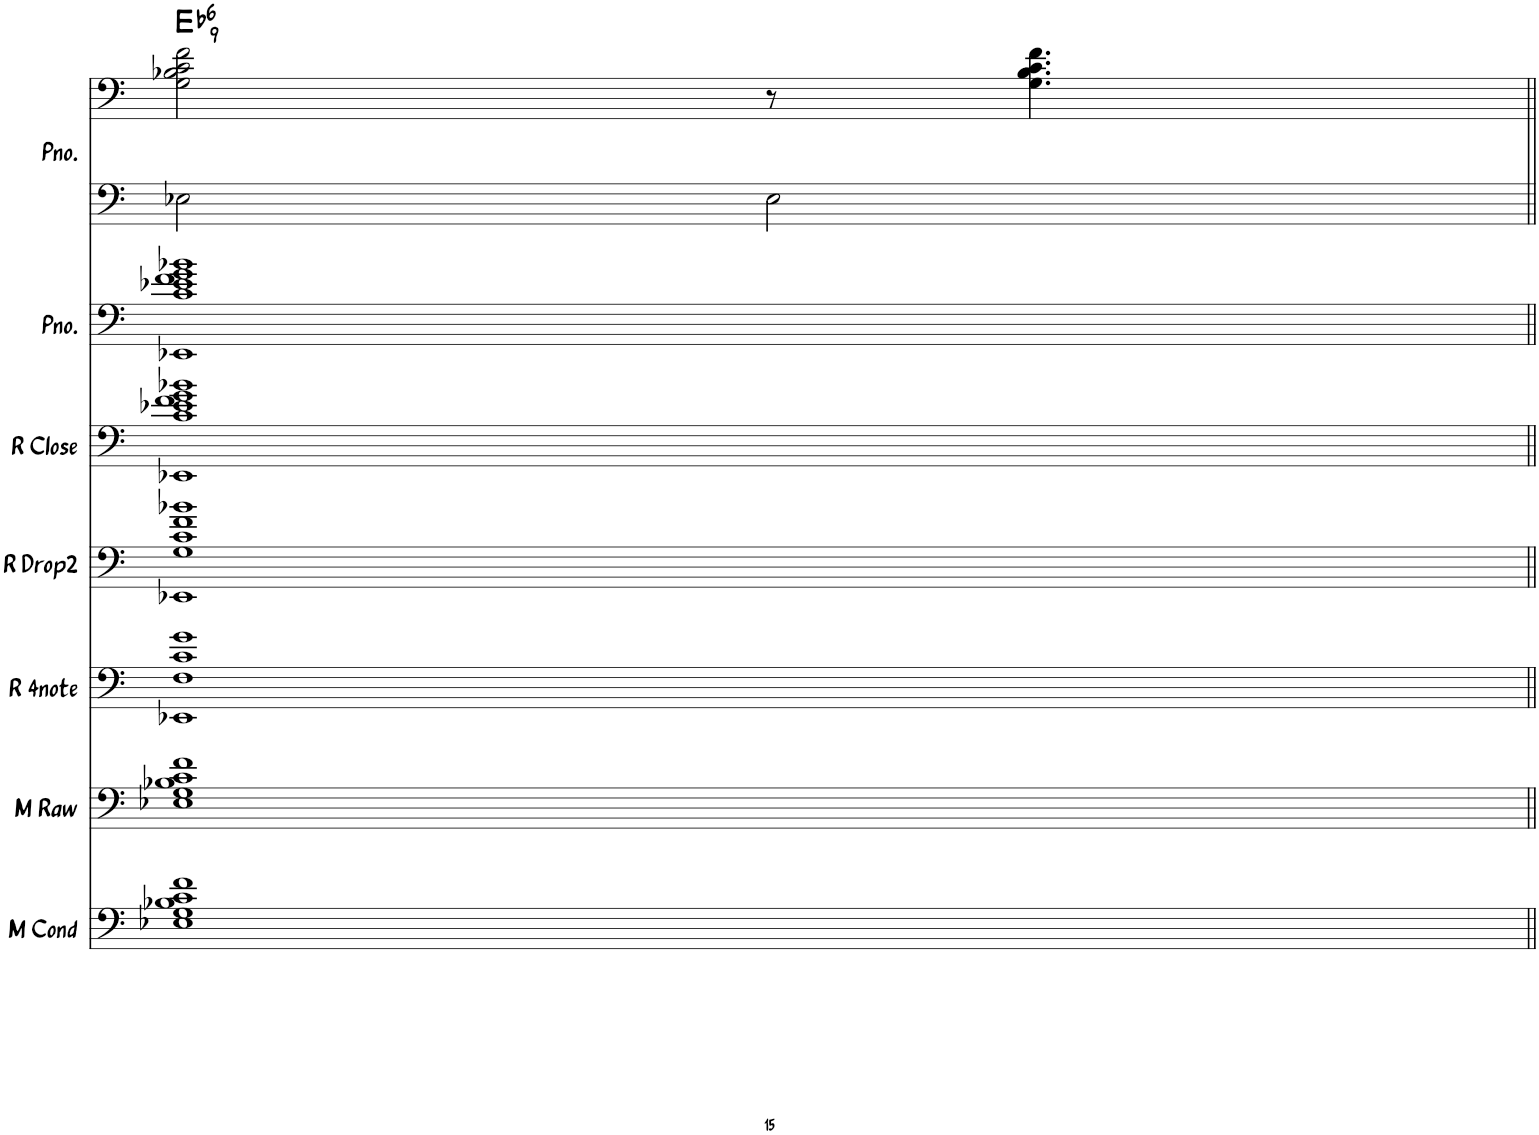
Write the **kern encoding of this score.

**kern	**kern	**kern	**kern	**kern	**kern	**kern	**kern	**harte
*part7	*part6	*part5	*part4	*part3	*part2	*part1	*part1	*part1
*staff8	*staff7	*staff6	*staff5	*staff4	*staff3	*staff2	*staff1	*
*I"Mark Condensed	*I"Mark Raw	*I"Realize 4note	*I"Realize Drop2	*I"Realize Close	*I"Realize Default	*I"Piano	*	*
*I'M Cond	*I'M Raw	*I'R 4note	*I'R Drop2	*I'R Close	*	*I'Pno.	*	*
!!LO:PB:g=z
*clefF4	*clefF4	*clefF4	*clefF4	*clefF4	*clefF4	*clefF4	*clefF4	*
*k[]	*k[]	*k[]	*k[]	*k[]	*k[]	*k[]	*k[]	*
*M4/4	*M4/4	*M4/4	*M4/4	*M4/4	*M4/4	*M4/4	*M4/4	*
=80	=80	=80	=80	=80	=80	=80	=80	=80
!	!	!	!	!	!	!	!	!LO:H:kt=6
1E-X 1G 1B-X 1c 1f	1E-X 1G 1B-X 1c 1f	1EE-X 1F 1c 1g	1EE-X 1G 1c 1f 1b-X	1EE-X 1c 1e-X 1f 1g 1b-X	1EE-X 1c 1e-X 1f 1g 1b-X	2E-X\	2G\ 2B-X\ 2c\ 2f\	Eb:maj6(9)
.	.	.	.	.	.	2E-\	8r	.
.	.	.	.	.	.	.	4.G\ 4.B-\ 4.c\ 4.f\	.
=||	=||	=||	=||	=||	=||	=||	=||	=||
*-	*-	*-	*-	*-	*-	*-	*-	*-
